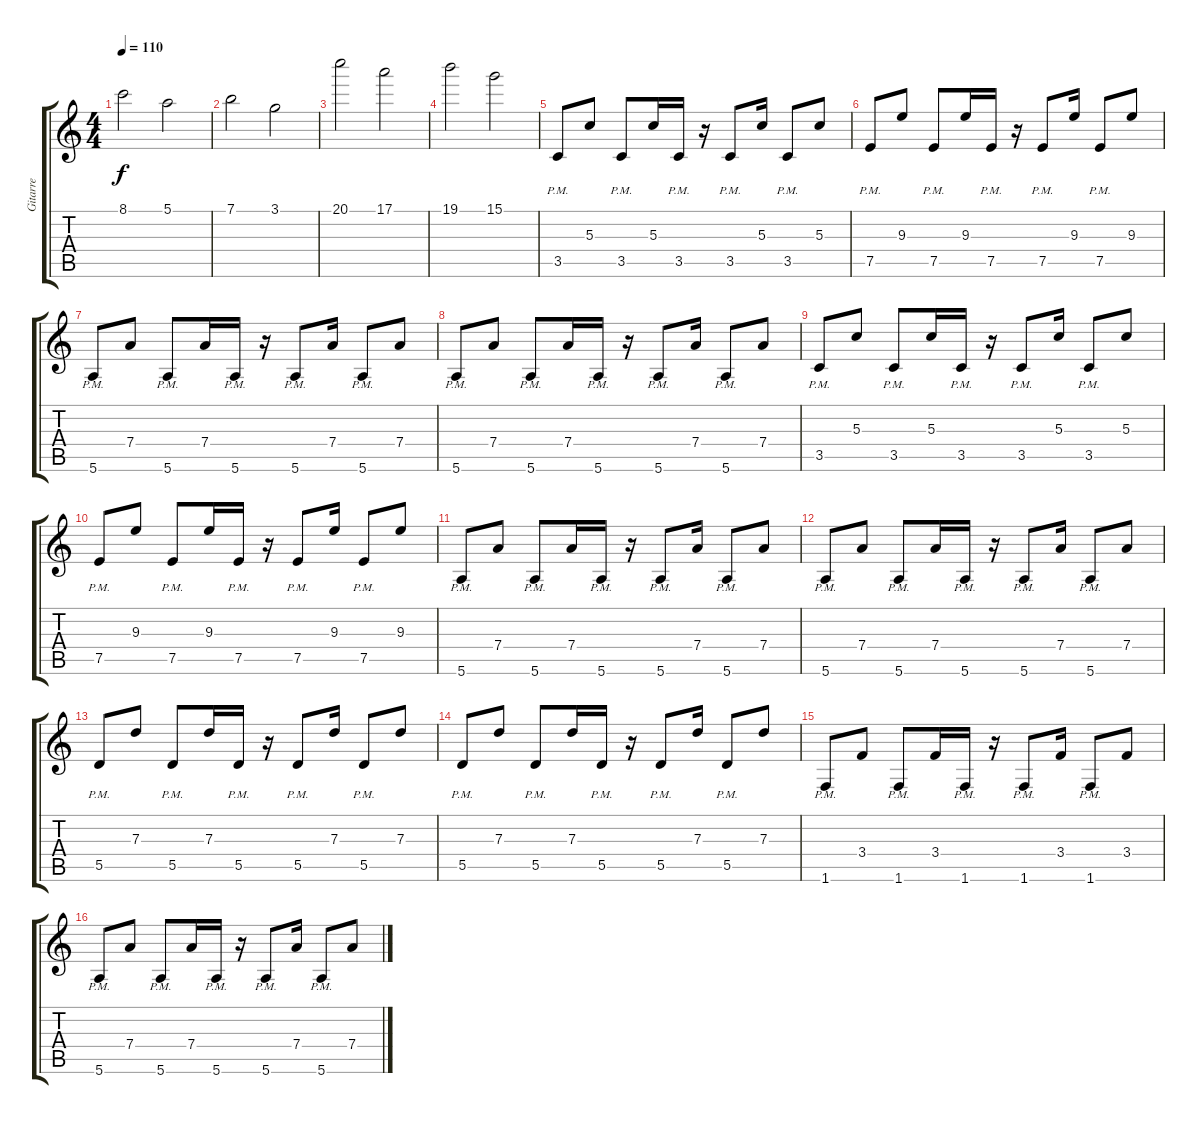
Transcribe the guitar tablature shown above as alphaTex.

\track ("Gitarre" "Gitarre") {instrument distortionguitar}
\staff {score tabs}
\tuning (E4 B3 G3 D3 A2 E2) {hide}
\ts (4 4)
\tempo 110
\clef g2
\ks c
8.1.2{dy f} 5.1.2 |
7.1.2 3.1.2 |
20.1.2 17.1.2 |
19.1.2 15.1.2 |
3.5{pm}.8 5.3.8 3.5{pm}.8 5.3.16 3.5{pm}.16 r.16 3.5{pm}.8 5.3.16 3.5{pm}.8 5.3.8 |
7.5{pm}.8 9.3.8 7.5{pm}.8 9.3.16 7.5{pm}.16 r.16 7.5{pm}.8 9.3.16 7.5{pm}.8 9.3.8 |
5.6{pm}.8 7.4.8 5.6{pm}.8 7.4.16 5.6{pm}.16 r.16 5.6{pm}.8 7.4.16 5.6{pm}.8 7.4.8 |
5.6{pm}.8 7.4.8 5.6{pm}.8 7.4.16 5.6{pm}.16 r.16 5.6{pm}.8 7.4.16 5.6{pm}.8 7.4.8 |
3.5{pm}.8 5.3.8 3.5{pm}.8 5.3.16 3.5{pm}.16 r.16 3.5{pm}.8 5.3.16 3.5{pm}.8 5.3.8 |
7.5{pm}.8 9.3.8 7.5{pm}.8 9.3.16 7.5{pm}.16 r.16 7.5{pm}.8 9.3.16 7.5{pm}.8 9.3.8 |
5.6{pm}.8 7.4.8 5.6{pm}.8 7.4.16 5.6{pm}.16 r.16 5.6{pm}.8 7.4.16 5.6{pm}.8 7.4.8 |
5.6{pm}.8 7.4.8 5.6{pm}.8 7.4.16 5.6{pm}.16 r.16 5.6{pm}.8 7.4.16 5.6{pm}.8 7.4.8 |
5.5{pm}.8 7.3.8 5.5{pm}.8 7.3.16 5.5{pm}.16 r.16 5.5{pm}.8 7.3.16 5.5{pm}.8 7.3.8 |
5.5{pm}.8 7.3.8 5.5{pm}.8 7.3.16 5.5{pm}.16 r.16 5.5{pm}.8 7.3.16 5.5{pm}.8 7.3.8 |
1.6{pm}.8 3.4.8 1.6{pm}.8 3.4.16 1.6{pm}.16 r.16 1.6{pm}.8 3.4.16 1.6{pm}.8 3.4.8 |
5.6{pm}.8 7.4.8 5.6{pm}.8 7.4.16 5.6{pm}.16 r.16 5.6{pm}.8 7.4.16 5.6{pm}.8 7.4.8
